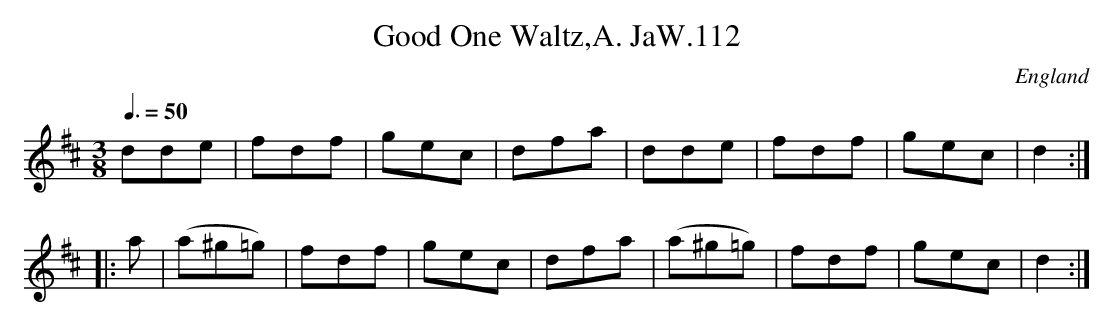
X:1
T:Good One Waltz,A. JaW.112
L:1/8
M:3/8
O:England
Q:3/8=50
K:D
dde|fdf|gec|dfa|dde|fdf|gec|d2:|!
|:a|(a^g=g)|fdf|gec|dfa|(a^g=g)|fdf|gec|d2:|
